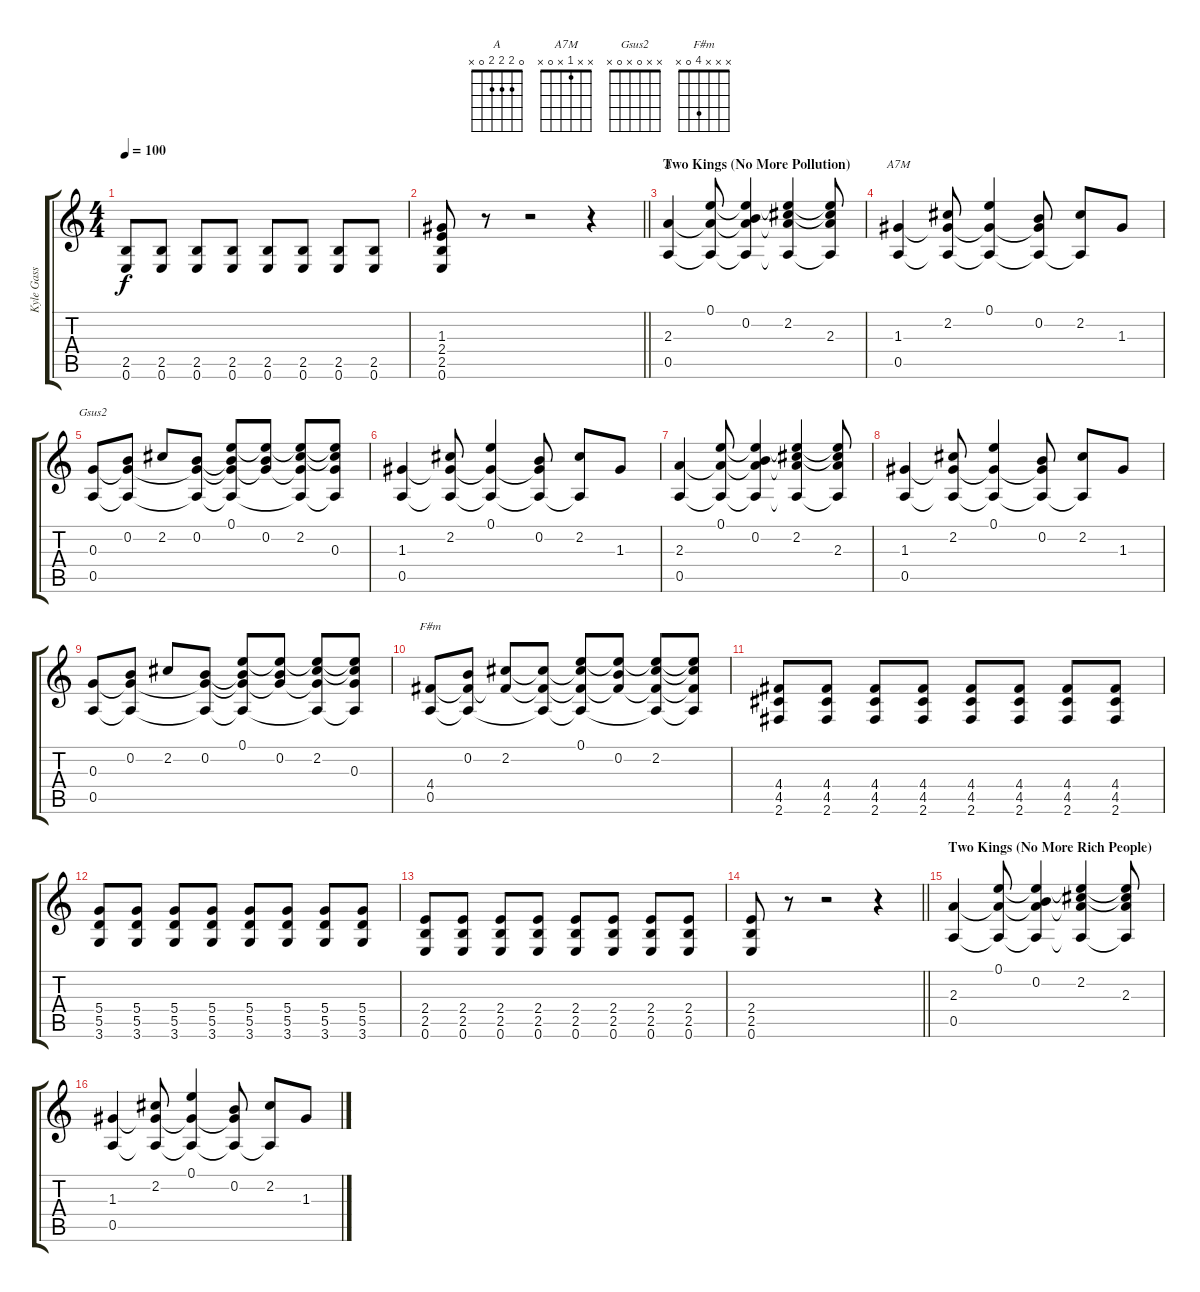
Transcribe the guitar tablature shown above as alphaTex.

\track ("Kyle Gass (Lead Guitar)" "Kyle Gass ") {instrument acousticguitarsteel}
\staff {score tabs}
\tuning (E4 B3 G3 D3 A2 E2) {hide}
\chord ("A" 0 2 2 2 0 x)
\chord ("A7M" x x 1 x 0 x)
\chord ("Gsus2" x x 0 x 0 x)
\chord ("F#m" x x x 4 0 x)
\ts (4 4)
\tempo 100
\clef g2
\ks c
(2.5 0.6).8{dy f} (2.5 0.6).8 (2.5 0.6).8 (2.5 0.6).8 (2.5 0.6).8 (2.5 0.6).8 (2.5 0.6).8 (2.5 0.6).8 |
\barLineRight lightlight
(1.3 2.4 2.5 0.6).8 r.8 r.2 r.4 |
\section ("" "Two Kings (No More Pollution)")
(2.3 0.5).4{ch "A"} (0.1 2.3{t} 0.5{t}).8 (0.1{t} 0.2 2.3{t} 0.5{t}).4 (0.1{t} 2.2 2.3{t} 0.5{t}).4 (0.1{t} 2.2{t} 2.3 0.5{t}).8 |
(1.3 0.5).4{ch "A7M"} (2.2 1.3{t} 0.5{t}).8 (0.1 1.3{t} 0.5{t}).4 (0.2 1.3{t} 0.5{t}).8 (2.2 0.5{t}).8 1.3.8 |
(0.3 0.5).8{ch "Gsus2"} (0.2 0.3{t} 0.5{t}).8 2.2.8 (0.2 0.3{t} 0.5{t}).8 (0.1 0.2{t} 0.3{t} 0.5{t}).8 (0.1{t} 0.2 0.3{t}).8 (0.1{t} 2.2 0.3{t} 0.5{t}).8 (0.1{t} 2.2{t} 0.3 0.5{t}).8 |
(1.3 0.5).4 (2.2 1.3{t} 0.5{t}).8 (0.1 1.3{t} 0.5{t}).4 (0.2 1.3{t} 0.5{t}).8 (2.2 0.5{t}).8 1.3.8 |
(2.3 0.5).4 (0.1 2.3{t} 0.5{t}).8 (0.1{t} 0.2 2.3{t} 0.5{t}).4 (0.1{t} 2.2 2.3{t} 0.5{t}).4 (0.1{t} 2.2{t} 2.3 0.5{t}).8 |
(1.3 0.5).4 (2.2 1.3{t} 0.5{t}).8 (0.1 1.3{t} 0.5{t}).4 (0.2 1.3{t} 0.5{t}).8 (2.2 0.5{t}).8 1.3.8 |
(0.3 0.5).8 (0.2 0.3{t} 0.5{t}).8 2.2.8 (0.2 0.3{t} 0.5{t}).8 (0.1 0.2{t} 0.3{t} 0.5{t}).8 (0.1{t} 0.2 0.3{t}).8 (0.1{t} 2.2 0.3{t} 0.5{t}).8 (0.1{t} 2.2{t} 0.3 0.5{t}).8 |
(4.4 0.5).8{ch "F#m"} (0.2 4.4{t} 0.5{t}).8 (2.2 4.4{t}).8 (2.2{t} 4.4{t} 0.5{t}).8 (0.1 2.2{t} 4.4{t} 0.5{t}).8 (0.1{t} 0.2 4.4{t}).8 (0.1{t} 2.2 4.4{t} 0.5{t}).8 (0.1{t} 2.2{t} 4.4{t} 0.5{t}).8 |
(4.4 4.5 2.6).8 (4.4 4.5 2.6).8 (4.4 4.5 2.6).8 (4.4 4.5 2.6).8 (4.4 4.5 2.6).8 (4.4 4.5 2.6).8 (4.4 4.5 2.6).8 (4.4 4.5 2.6).8 |
(5.4 5.5 3.6).8 (5.4 5.5 3.6).8 (5.4 5.5 3.6).8 (5.4 5.5 3.6).8 (5.4 5.5 3.6).8 (5.4 5.5 3.6).8 (5.4 5.5 3.6).8 (5.4 5.5 3.6).8 |
(2.4 2.5 0.6).8 (2.4 2.5 0.6).8 (2.4 2.5 0.6).8 (2.4 2.5 0.6).8 (2.4 2.5 0.6).8 (2.4 2.5 0.6).8 (2.4 2.5 0.6).8 (2.4 2.5 0.6).8 |
\barLineRight lightlight
(2.4 2.5 0.6).8 r.8 r.2 r.4 |
\section ("" "Two Kings (No More Rich People)")
(2.3 0.5).4 (0.1 2.3{t} 0.5{t}).8 (0.1{t} 0.2 2.3{t} 0.5{t}).4 (0.1{t} 2.2 2.3{t} 0.5{t}).4 (0.1{t} 2.2{t} 2.3 0.5{t}).8 |
(1.3 0.5).4 (2.2 1.3{t} 0.5{t}).8 (0.1 1.3{t} 0.5{t}).4 (0.2 1.3{t} 0.5{t}).8 (2.2 0.5{t}).8 1.3.8
